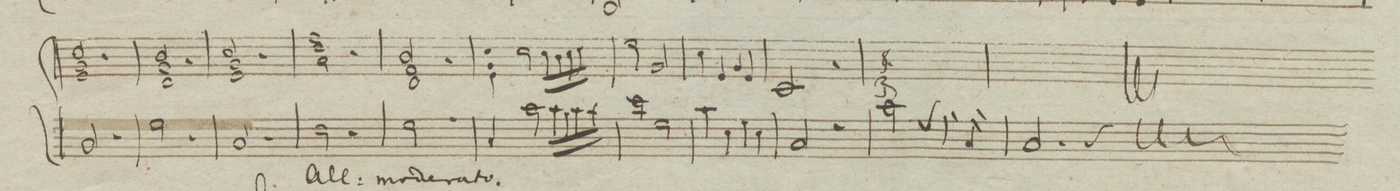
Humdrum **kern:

**kern	**fb
*I"Organo	*
*clefF4	*
*k[]	*
*met(c)	*
*M4/4	*
2BB/	.
2r	.
=155	=155
2G\	.
2r	.
=156	=156
2C/	.
2r	.
=157	=157
2F\	.
2r	.
=158	=158
2G\	.
2r	.
=159	=159
4C/	.
2c\	.
16c\LL	.
16B\	.
16c\	.
16d\JJ	.
=160	=160
2e\	.
2G\	.
=161	=161
4c\	.
4E\	.
4G\	.
4E\	.
=162	=162
2C/	.
2r	.
=163	=163
2c\	.
4r	.
8.r	.
16C/	.
=164	=164
2.C/	.
4r	.
==	==
*-	*-
